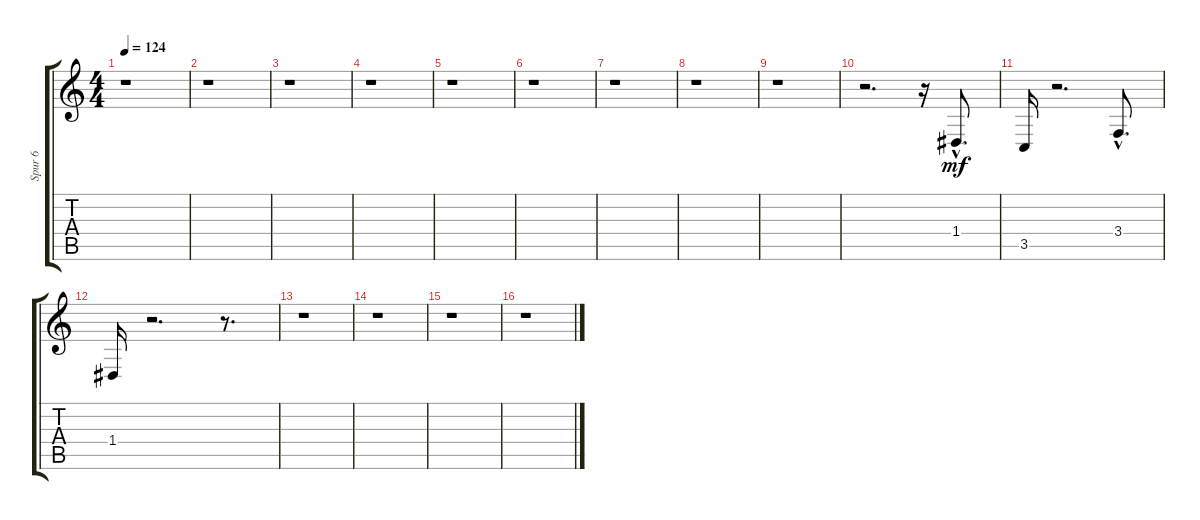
\track ("Spur 6" "Spur 6") {instrument lead2sawtooth}
\staff {score tabs}
\tuning (E4 B3 G3 D3 A2 E2) {hide}
\ts (4 4)
\tempo 124
\clef g2
\ks c
r.1{dy mf instrument lead2sawtooth} |
r.1 |
r.1 |
r.1 |
r.1 |
r.1 |
r.1 |
r.1 |
r.1 |
r.2{d} r.16 1.4{hac}.8{d volume 12} |
3.5.16 r.2{d} 3.4{hac}.8{d} |
1.4.16 r.2{d} r.8{d} |
r.1 |
r.1 |
r.1 |
r.1
